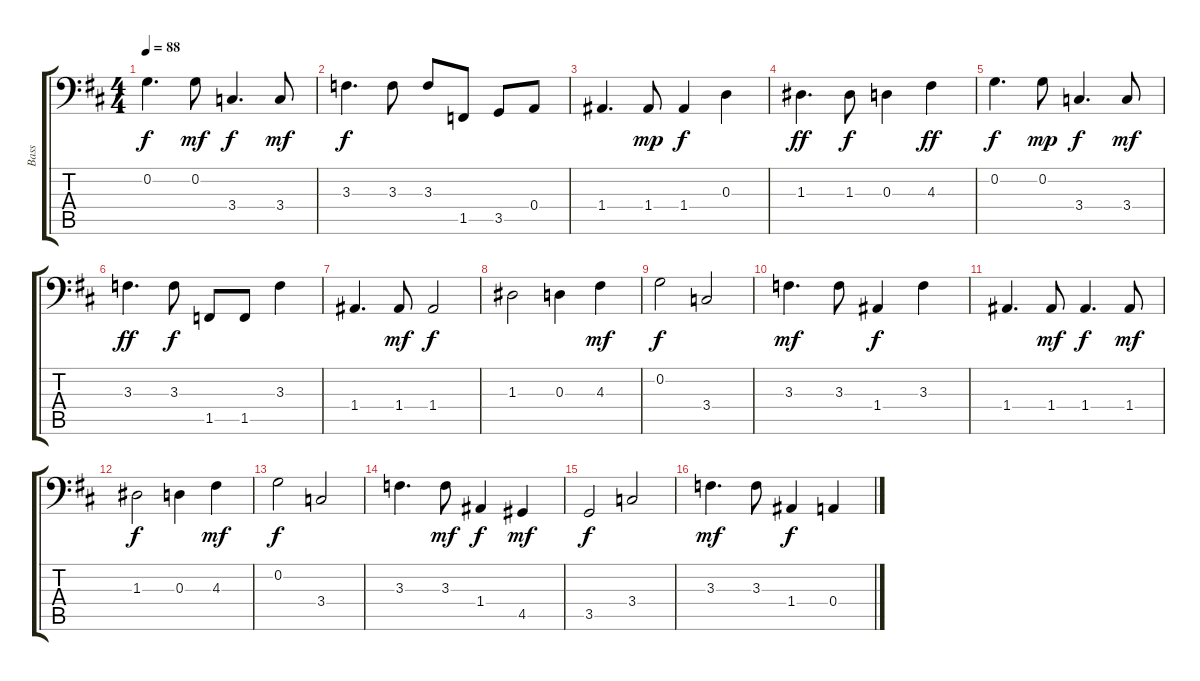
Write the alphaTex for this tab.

\track ("Bass" "Bass") {instrument electricbassfinger}
\staff {score tabs}
\tuning (C3 G2 D2 A1 E1 B0) {hide}
\ts (4 4)
\tempo 88
\clef f4
\ks d
0.2.4{d dy f} 0.2.8{dy mf} 3.4.4{d dy f} 3.4.8{dy mf} |
3.3.4{d dy f} 3.3.8 3.3.8 1.5.8 3.5.8 0.4.8 |
1.4.4{d} 1.4.8{dy mp} 1.4.4{dy f} 0.3.4 |
1.3.4{d dy ff} 1.3.8{dy f} 0.3.4 4.3.4{dy ff} |
0.2.4{d dy f} 0.2.8{dy mp} 3.4.4{d dy f} 3.4.8{dy mf} |
3.3.4{d dy ff} 3.3.8{dy f} 1.5.8 1.5.8 3.3.4 |
1.4.4{d} 1.4.8{dy mf} 1.4.2{dy f} |
1.3.2 0.3.4 4.3.4{dy mf} |
0.2.2{dy f} 3.4.2 |
3.3.4{d dy mf} 3.3.8 1.4.4{dy f} 3.3.4 |
1.4.4{d} 1.4.8{dy mf} 1.4.4{d dy f} 1.4.8{dy mf} |
1.3.2{dy f} 0.3.4 4.3.4{dy mf} |
0.2.2{dy f} 3.4.2 |
3.3.4{d} 3.3.8{dy mf} 1.4.4{dy f} 4.5.4{dy mf} |
3.5.2{dy f} 3.4.2 |
3.3.4{d dy mf} 3.3.8 1.4.4{dy f} 0.4.4
